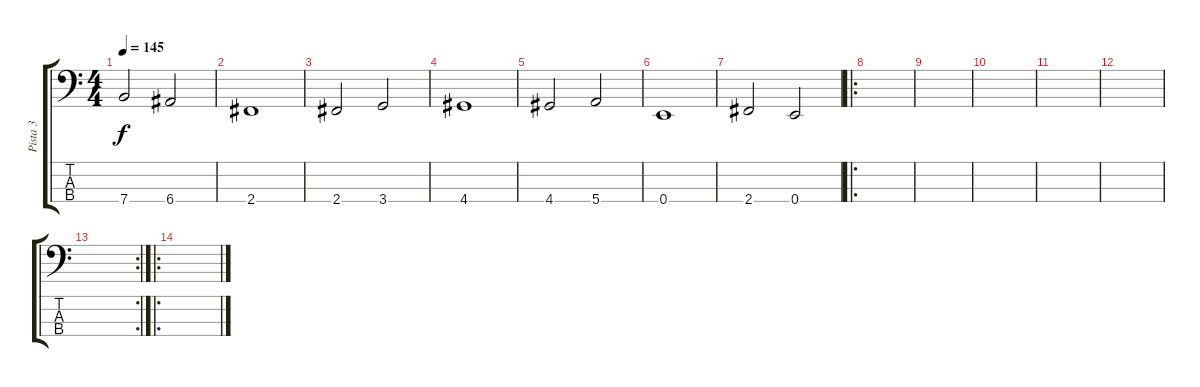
\track ("Pista 3" "Pista 3") {instrument electricbasspick}
\staff {score tabs}
\tuning (G2 D2 A1 E1) {hide}
\ts (4 4)
\tempo 145
\clef f4
\ks c
7.4.2{dy f} 6.4.2 |
2.4.1 |
2.4.2 3.4.2 |
4.4.1 |
4.4.2 5.4.2 |
0.4.1 |
2.4.2 0.4.2 |
\ro
|
|
|
|
|
\rc 2
|
\ro
